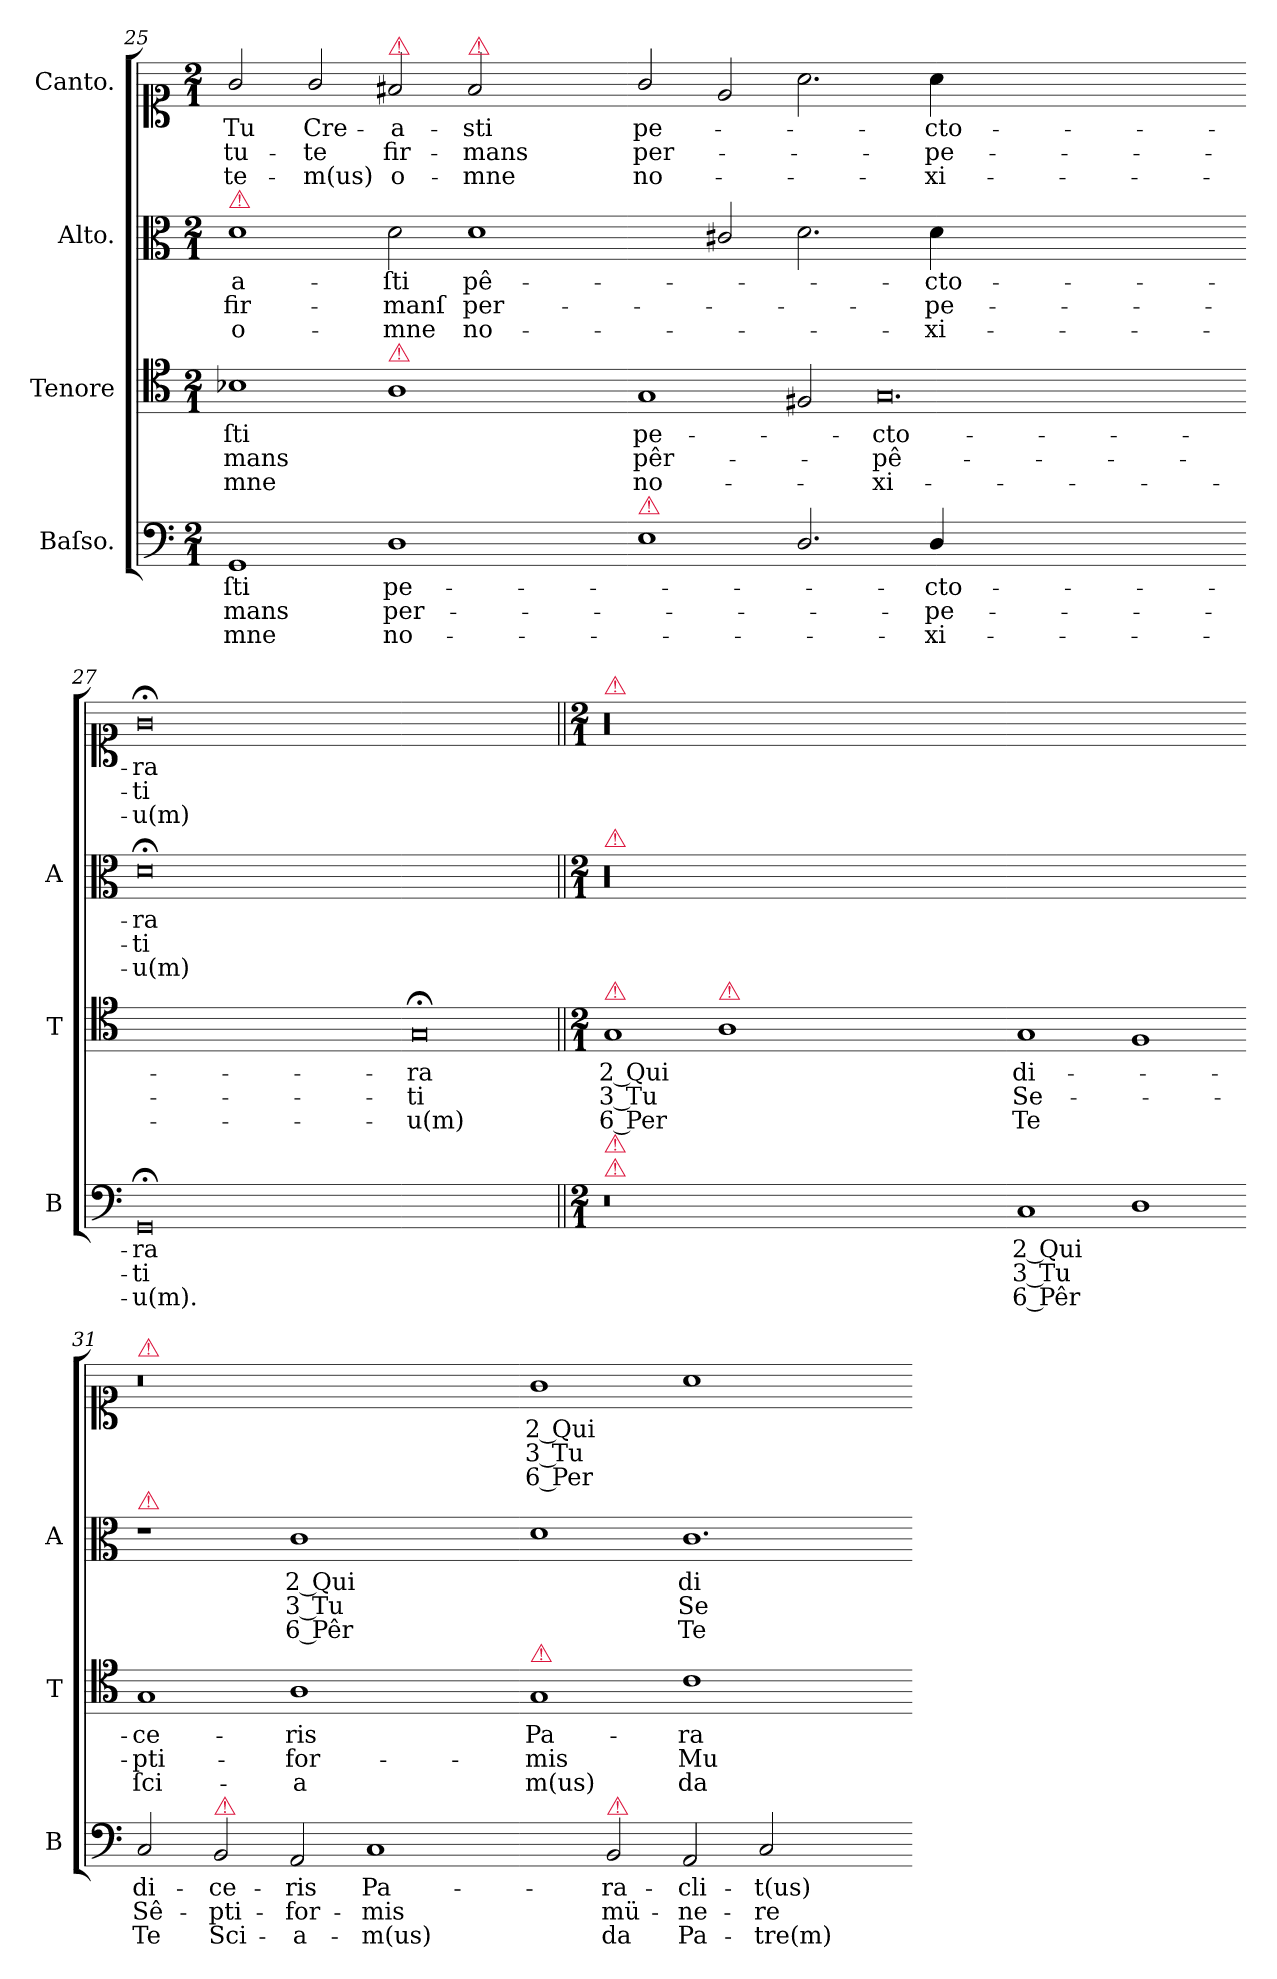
**kern	**text	**text	**text	**kern	**text	**text	**text	**kern	**text	**text	**text	**kern	**text	**text	**text
*part4	*part4	*part4	*part4	*part3	*part3	*part3	*part3	*part2	*part2	*part2	*part2	*part1	*part1	*part1	*part1
*staff4	*staff4	*staff4	*staff4	*staff3	*staff3	*staff3	*staff3	*staff2	*staff2	*staff2	*staff2	*staff1	*staff1	*staff1	*staff1
*I"Baſso.	*	*	*	*I"Tenore	*	*	*	*I"Alto.	*	*	*	*I"Canto.	*	*	*
*I'B	*	*	*	*I'T	*	*	*	*I'A	*	*	*	*	*	*	*
*clefF4	*	*	*	*clefC4	*	*	*	*clefC3	*	*	*	*clefC1	*	*	*
*k[]	*	*	*	*k[]	*	*	*	*k[]	*	*	*	*k[]	*	*	*
*M2/1	*	*	*	*M2/1	*	*	*	*M2/1	*	*	*	*M2/1	*	*	*
=25	=25	=25	=25	=25	=25	=25	=25	=25	=25	=25	=25	=25	=25	=25	=25
!	!	!	!	!	!	!	!	!LO:TX:a:color=crimson:t=⚠	!	!	!	!	!	!	!
!	!LO:LY:i	!LO:LY:i	!LO:LY:i	!	!	!	!	!	!LO:LY:i	!LO:LY:i	!LO:LY:i	!	!LO:LY:i	!LO:LY:i	!LO:LY:i
1GG	-ſti	-mans	-mne	1B-X	-ſti	-mans	-mne	1d	-a-	fir-	o-	2g/	Tu	-tu-	-te-
!	!	!	!	!	!	!	!	!	!	!	!	!	!LO:LY:i	!LO:LY:i	!LO:LY:i
.	.	.	.	.	.	.	.	.	.	.	.	2g/	Cre-	-te	-m(us)
!	!	!	!	!	!	!	!	!	!	!	!	!LO:TX:a:color=crimson:t=⚠	!	!	!
!	!	!	!	!LO:TX:a:color=crimson:t=⚠	!	!	!	!	!	!	!	!	!	!	!
!	!	!	!	!	!	!	!	!	!LO:LY:i	!LO:LY:i	!LO:LY:i	!	!LO:LY:i	!LO:LY:i	!LO:LY:i
1D	pe-	per-	no-	1A	.	.	.	2d\	-ſti	-manſ	-mne	2f#X/	-a-	fir-	o-
!	!	!	!	!	!	!	!	!	!	!	!	!LO:TX:a:color=crimson:t=⚠	!	!	!
!	!	!	!	!	!	!	!	!	!	!	!	!	!LO:LY:i	!LO:LY:i	!LO:LY:i
.	.	.	.	.	.	.	.	1d\	pê-	per-	no-	2f#/	-sti	-mans	-mne
2ryy	.	.	.	2ryy	.	.	.	.	.	.	.	2ryy	.	.	.
=26-	=26-	=26-	=26-	=26-	=26-	=26-	=26-	=26-	=26-	=26-	=26-	=26-	=26-	=26-	=26-
!LO:TX:a:color=crimson:t=⚠	!	!	!	!	!	!	!	!	!	!	!	!	!	!	!
!	!	!	!	!	!	!	!	!	!	!	!	!	!LO:LY:i	!LO:LY:i	!LO:LY:i
1E	.	.	.	1G	pe-	pêr-	no-	2ryy	.	.	.	2g/	pe-	per-	no-
.	.	.	.	.	.	.	.	2c#X/	.	.	.	2e/	.	.	.
2.D/	.	.	.	2F#X/	.	.	.	2.d\	.	.	.	2.a\	.	.	.
.	.	.	.	0.G/	-cto-	-pê-	-xi-	.	.	.	.	.	.	.	.
!	!	!	!	!	!	!	!	!	!	!	!	!	!LO:LY:i	!LO:LY:i	!LO:LY:i
4D/	-cto-	-pe-	-xi-	.	.	.	.	4d\	-cto-	-pe-	-xi-	4a\	-cto-	-pe-	-xi-
0ryy	.	.	.	.	.	.	.	0ryy	.	.	.	0ryy	.	.	.
2ryy	.	.	.	.	.	.	.	2ryy	.	.	.	2ryy	.	.	.
=27-	=27-	=27-	=27-	=27-	=27-	=27-	=27-	=27-	=27-	=27-	=27-	=27-	=27-	=27-	=27-
!LO:N:vis=0	!	!	!	!	!	!	!	!LO:N:vis=0	!	!	!	!LO:N:vis=0	!LO:LY:i	!LO:LY:i	!LO:LY:i
00GG;<;	-ra	-ti	-u(m).	00ryy	.	.	.	00d;<;	-ra	-ti	-u(m)	00g;<;	-ra	-ti	-u(m)
=28-	=28-	=28-	=28-	=28-	=28-	=28-	=28-	=28-	=28-	=28-	=28-	=28-	=28-	=28-	=28-
!	!	!	!	!LO:N:vis=0	!	!	!	!	!	!	!	!	!	!	!
1.ryy	.	.	.	1.G;<;	-ra	-ti	-u(m)	1.ryy	.	.	.	1.ryy	.	.	.
=29||	=29||	=29||	=29||	=29||	=29||	=29||	=29||	=29||	=29||	=29||	=29||	=29||	=29||	=29||	=29||
*M2/1	*	*	*	*M2/1	*	*	*	*M2/1	*	*	*	*M2/1	*	*	*
!	!	!	!	!	!	!	!	!	!	!	!	!LO:TX:a:color=crimson:t=⚠	!	!	!
!	!	!	!	!	!	!	!	!LO:TX:a:color=crimson:t=⚠	!	!	!	!	!	!	!
!	!	!	!	!LO:TX:a:color=crimson:t=⚠	!	!	!	!	!	!	!	!	!	!	!
!LO:TX:a:color=crimson:t=⚠	!	!	!	!	!	!	!	!	!	!	!	!	!	!	!
!LO:TX:a:color=crimson:t=⚠	!	!	!	!	!	!	!	!	!	!	!	!	!	!	!
0r	.	.	.	1G	2 Qui	3 Tu	6 Per	00r	.	.	.	00r	.	.	.
!	!	!	!	!LO:TX:a:color=crimson:t=⚠	!	!	!	!	!	!	!	!	!	!	!
.	.	.	.	1A	.	.	.	.	.	.	.	.	.	.	.
0ryy	.	.	.	0ryy	.	.	.	.	.	.	.	.	.	.	.
=30-	=30-	=30-	=30-	=30-	=30-	=30-	=30-	=30-	=30-	=30-	=30-	=30-	=30-	=30-	=30-
1C	2 Qui	3 Tu	6 Pêr	1G	di-	Se-	Te	0ryy	.	.	.	0ryy	.	.	.
1D	.	.	.	1F	.	.	.	.	.	.	.	.	.	.	.
=31-	=31-	=31-	=31-	=31-	=31-	=31-	=31-	=31-	=31-	=31-	=31-	=31-	=31-	=31-	=31-
!	!	!	!	!	!	!	!	!	!	!	!	!LO:TX:a:color=crimson:t=⚠	!	!	!
!	!	!	!	!	!	!	!	!LO:TX:a:color=crimson:t=⚠	!	!	!	!	!	!	!
2C/	di-	Sê-	Te	1G	-ce-	-pti-	ſci-	1r	.	.	.	0r	.	.	.
!LO:TX:a:color=crimson:t=⚠	!	!	!	!	!	!	!	!	!	!	!	!	!	!	!
2BB/	-ce-	-pti-	Sci-	.	.	.	.	.	.	.	.	.	.	.	.
2AA/	-ris	-for-	a-	1A	-ris	-for-	-a	1c	2 Qui	3 Tu	6 Pêr	.	.	.	.
1C/	Pa-	-mis	-m(us)	.	.	.	.	.	.	.	.	.	.	.	.
.	.	.	.	2ryy	.	.	.	2ryy	.	.	.	2ryy	.	.	.
=32-	=32-	=32-	=32-	=32-	=32-	=32-	=32-	=32-	=32-	=32-	=32-	=32-	=32-	=32-	=32-
!	!	!	!	!LO:TX:a:color=crimson:t=⚠	!	!	!	!	!	!	!	!	!	!	!
2ryy	.	.	.	1G	Pa-	-mis	-m(us)	1d	.	.	.	1g	2 Qui	3 Tu	6 Per
!LO:TX:a:color=crimson:t=⚠	!	!	!	!	!	!	!	!	!	!	!	!	!	!	!
2BB/	-ra-	mü-	da	.	.	.	.	.	.	.	.	.	.	.	.
2AA/	-cli-	-ne-	Pa-	1c	-ra-	Mu-	da	1.c	di-	Se-	Te	1a	.	.	.
2C/	-t(us)	-re	-tre(m)	.	.	.	.	.	.	.	.	.	.	.	.
2ryy	.	.	.	2ryy	.	.	.	.	.	.	.	2ryy	.	.	.
=-	=-	=-	=-	=-	=-	=-	=-	=-	=-	=-	=-	=-	=-	=-	=-
*-	*-	*-	*-	*-	*-	*-	*-	*-	*-	*-	*-	*-	*-	*-	*-
